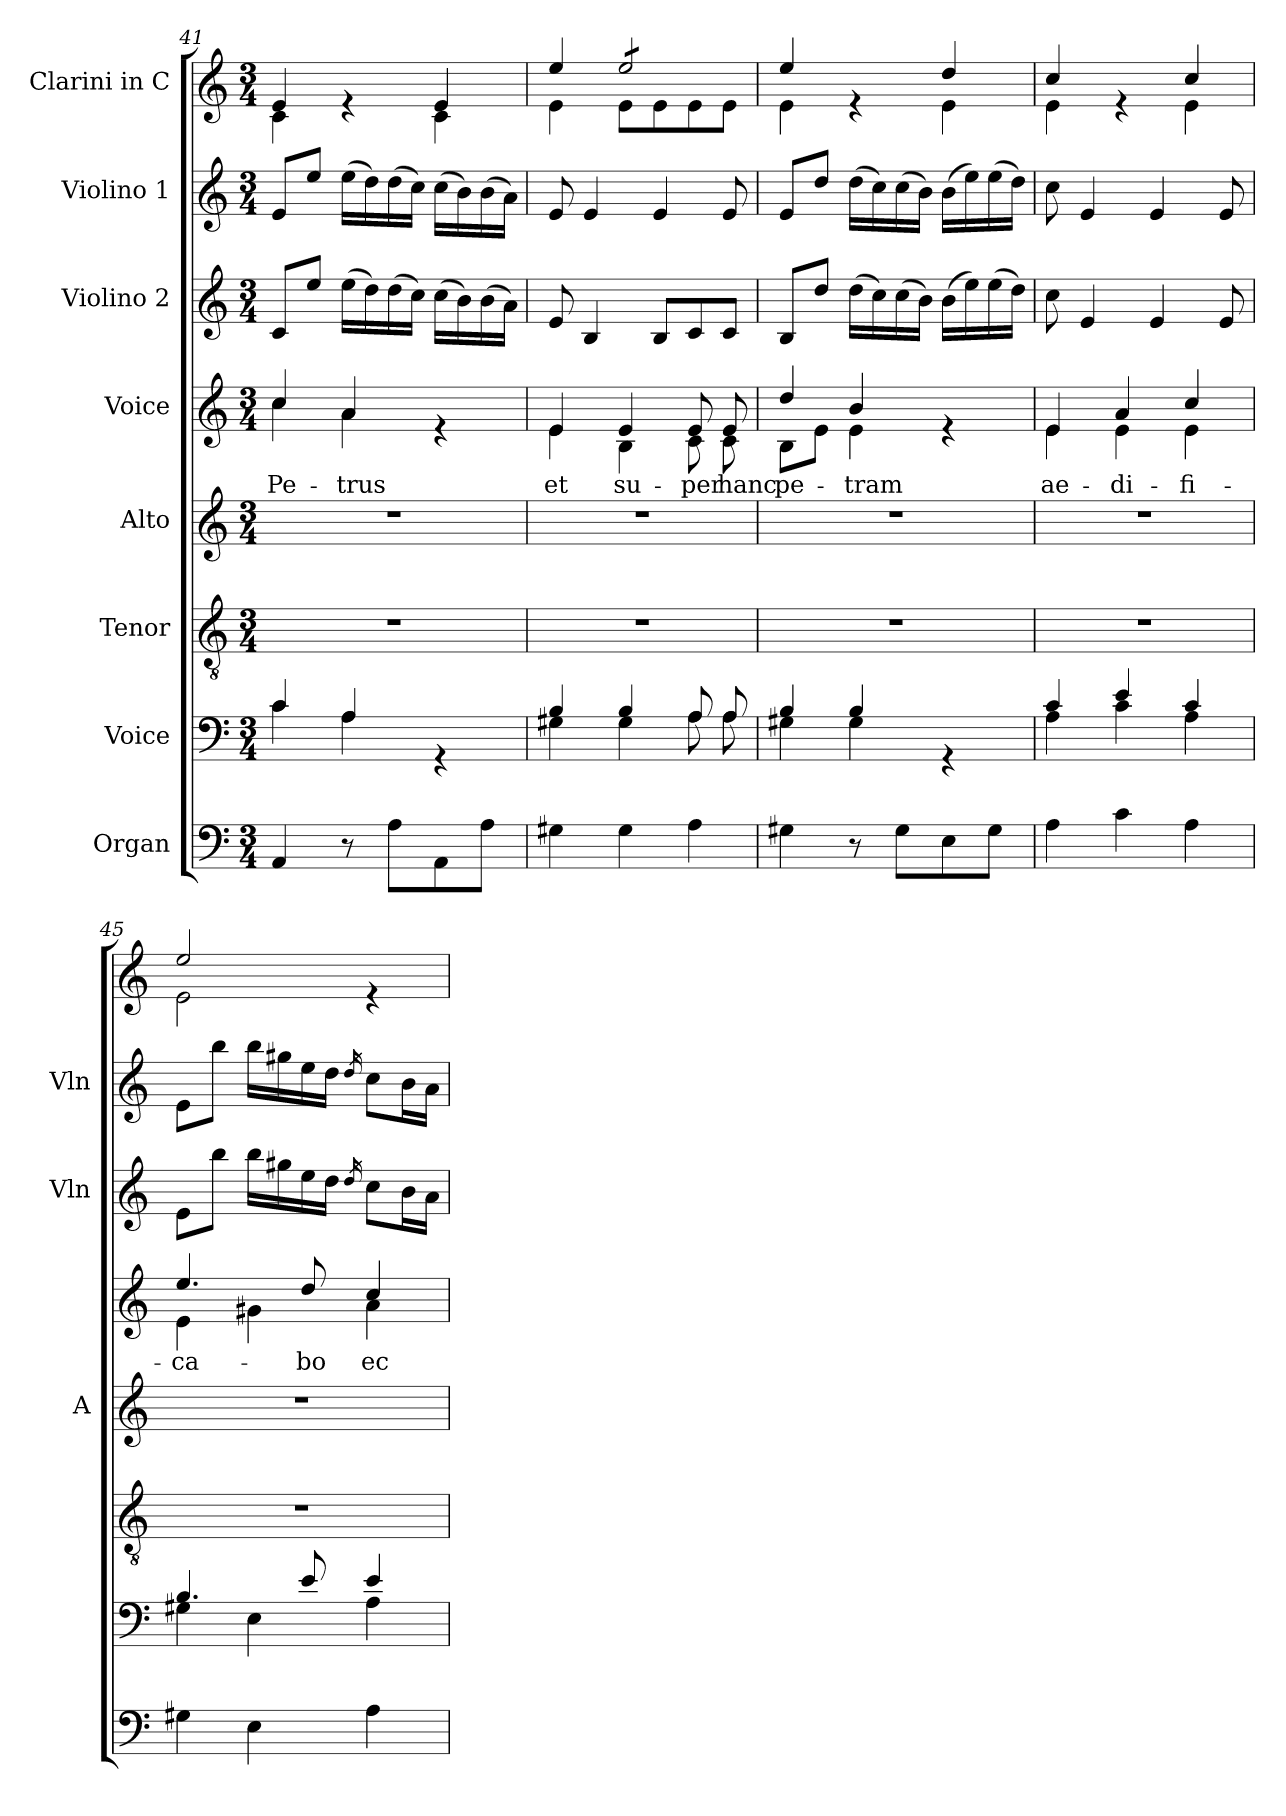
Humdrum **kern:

**kern	**kern	**kern	**kern	**kern	**text	**kern	**kern	**kern
*part8	*part7	*part6	*part5	*part4	*part4	*part3	*part2	*part1
*staff8	*staff7	*staff6	*staff5	*staff4	*staff4	*staff3	*staff2	*staff1
*I"Organ	*I"Voice	*I"Tenor	*I"Alto	*I"Voice	*	*I"Violino 2	*I"Violino 1	*I"Clarini in C
*	*	*	*I'A	*	*	*I'Vln	*I'Vln	*
*clefF4	*clefF4	*clefGv2	*clefG2	*clefG2	*	*clefG2	*clefG2	*clefG2
*k[]	*k[]	*k[]	*k[]	*k[]	*	*k[]	*k[]	*k[]
*M3/4	*M3/4	*M3/4	*M3/4	*M3/4	*	*M3/4	*M3/4	*M3/4
=41	=41	=41	=41	=41	=41	=41	=41	=41
*	*^	*	*	*	*	*	*	*
!	!	!	!	!	!	!LO:LY:b	!	!	!
*	*	*	*	*	*^	*	*	*	*^
4AA/	4c/	4c\	2.r	2.r	4cc/	4cc\	Pe-	8c/L	8e/L	4e/	4c\
.	.	.	.	.	.	.	.	8ee/J	8ee/J	.	.
!	!	!	!	!	!	!	!LO:LY:b	!	!	!	!
8r	4A/	4A\	.	.	4a/	4a\	-trus	(16ee\LL	(16ee\LL	4re	4ryy
.	.	.	.	.	.	.	.	16dd\)	16dd\)	.	.
8A\L	.	.	.	.	.	.	.	(16dd\	(16dd\	.	.
.	.	.	.	.	.	.	.	16cc\JJ)	16cc\JJ)	.	.
8AA\	4rGG	4ryy	.	.	4re	4ryy	.	(16cc\LL	(16cc\LL	4e/	4c\
.	.	.	.	.	.	.	.	16b\)	16b\)	.	.
8A\J	.	.	.	.	.	.	.	(16b\	(16b\	.	.
.	.	.	.	.	.	.	.	16a\JJ)	16a\JJ)	.	.
=42	=42	=42	=42	=42	=42	=42	=42	=42	=42	=42	=42
!	!	!	!	!	!	!	!LO:LY:b	!	!	!	!
4G#X\	4B/	4G#X\	2.r	2.r	4e/	4e\	et	8e/	8e/	4ee/	4e\
.	.	.	.	.	.	.	.	4B/	4e/	.	.
!	!	!	!	!	!	!	!LO:LY:b	!	!	!	!
*	*	*	*	*	*	*	*	*	*	*tremolo	*
4G#\	4B/	4G#\	.	.	4e/	4B\	su-	.	.	8ee/L	8e\L
.	.	.	.	.	.	.	.	8B/L	4e/	8ee/	8e\
!	!	!	!	!	!	!	!LO:LY:b	!	!	!	!
4A\	8A/	8A\	.	.	8e/	8c\	-per	8c/	.	8ee/	8e\
!	!	!	!	!	!	!	!LO:LY:b	!	!	!	!
.	8A/	8A\	.	.	8e/	8c\	hanc	8c/J	8e/	8ee/J	8e\J
*	*	*	*	*	*	*	*	*	*	*Xtremolo	*
=43	=43	=43	=43	=43	=43	=43	=43	=43	=43	=43	=43
!	!	!	!	!	!	!	!LO:LY:b	!	!	!	!
4G#X\	4B/	4G#X\	2.r	2.r	4dd/	8B\L	pe-	8B/L	8e/L	4ee/	4e\
.	.	.	.	.	.	8e\J	.	8dd/J	8dd/J	.	.
!	!	!	!	!	!	!	!LO:LY:b	!	!	!	!
8r	4B/	4G#\	.	.	4b/	4e\	-tram	(16dd\LL	(16dd\LL	4re	4ryy
.	.	.	.	.	.	.	.	16cc\)	16cc\)	.	.
8G#\L	.	.	.	.	.	.	.	(16cc\	(16cc\	.	.
.	.	.	.	.	.	.	.	16b\JJ)	16b\JJ)	.	.
8E\	4rGG	4ryy	.	.	4re	4ryy	.	(16b\LL	(16b\LL	4dd/	4e\
.	.	.	.	.	.	.	.	16ee\)	16ee\)	.	.
8G#\J	.	.	.	.	.	.	.	(16ee\	(16ee\	.	.
.	.	.	.	.	.	.	.	16dd\JJ)	16dd\JJ)	.	.
=44	=44	=44	=44	=44	=44	=44	=44	=44	=44	=44	=44
!	!	!	!	!	!	!	!LO:LY:b	!	!	!	!
4A\	4c/	4A\	2.r	2.r	4e/	4e\	ae-	8cc\	8cc\	4cc/	4e\
.	.	.	.	.	.	.	.	4e/	4e/	.	.
!	!	!	!	!	!	!	!LO:LY:b	!	!	!	!
4c\	4e/	4c\	.	.	4a/	4e\	-di-	.	.	4re	4ryy
.	.	.	.	.	.	.	.	4e/	4e/	.	.
!	!	!	!	!	!	!	!LO:LY:b	!	!	!	!
4A\	4c/	4A\	.	.	4cc/	4e\	-fi-	.	.	4cc/	4e\
.	.	.	.	.	.	.	.	8e/	8e/	.	.
!!LO:LB:g=z	!!
=45	=45	=45	=45	=45	=45	=45	=45	=45	=45	=45	=45
!	!	!	!	!	!	!	!LO:LY:b	!	!	!	!
4G#X\	4.B/	4G#X\	2.r	2.r	4.ee/	4e\	-ca-	8e\L	8e\L	2ee/	2e\
.	.	.	.	.	.	.	.	8bb\J	8bb\J	.	.
4E\	.	4E\	.	.	.	4g#X\	.	16bb\LL	16bb\LL	.	.
.	.	.	.	.	.	.	.	16gg#X\	16gg#X\	.	.
!	!	!	!	!	!	!	!LO:LY:b	!	!	!	!
.	8e/	.	.	.	8dd/	.	-bo	16ee\	16ee\	.	.
.	.	.	.	.	.	.	.	16dd\JJ	16dd\JJ	.	.
.	.	.	.	.	.	.	.	16qdd/	16qdd/	.	.
!	!	!	!	!	!	!	!LO:LY:b	!	!	!	!
4A\	4e/	4A\	.	.	4cc/	4a\	ec-	8cc\L	8cc\L	4re	4ryy
.	.	.	.	.	.	.	.	16b\L	16b\L	.	.
.	.	.	.	.	.	.	.	16a\JJ	16a\JJ	.	.
*	*v	*v	*	*	*v	*v	*	*	*	*v	*v
=	=	=	=	=	=	=	=	=
*-	*-	*-	*-	*-	*-	*-	*-	*-
